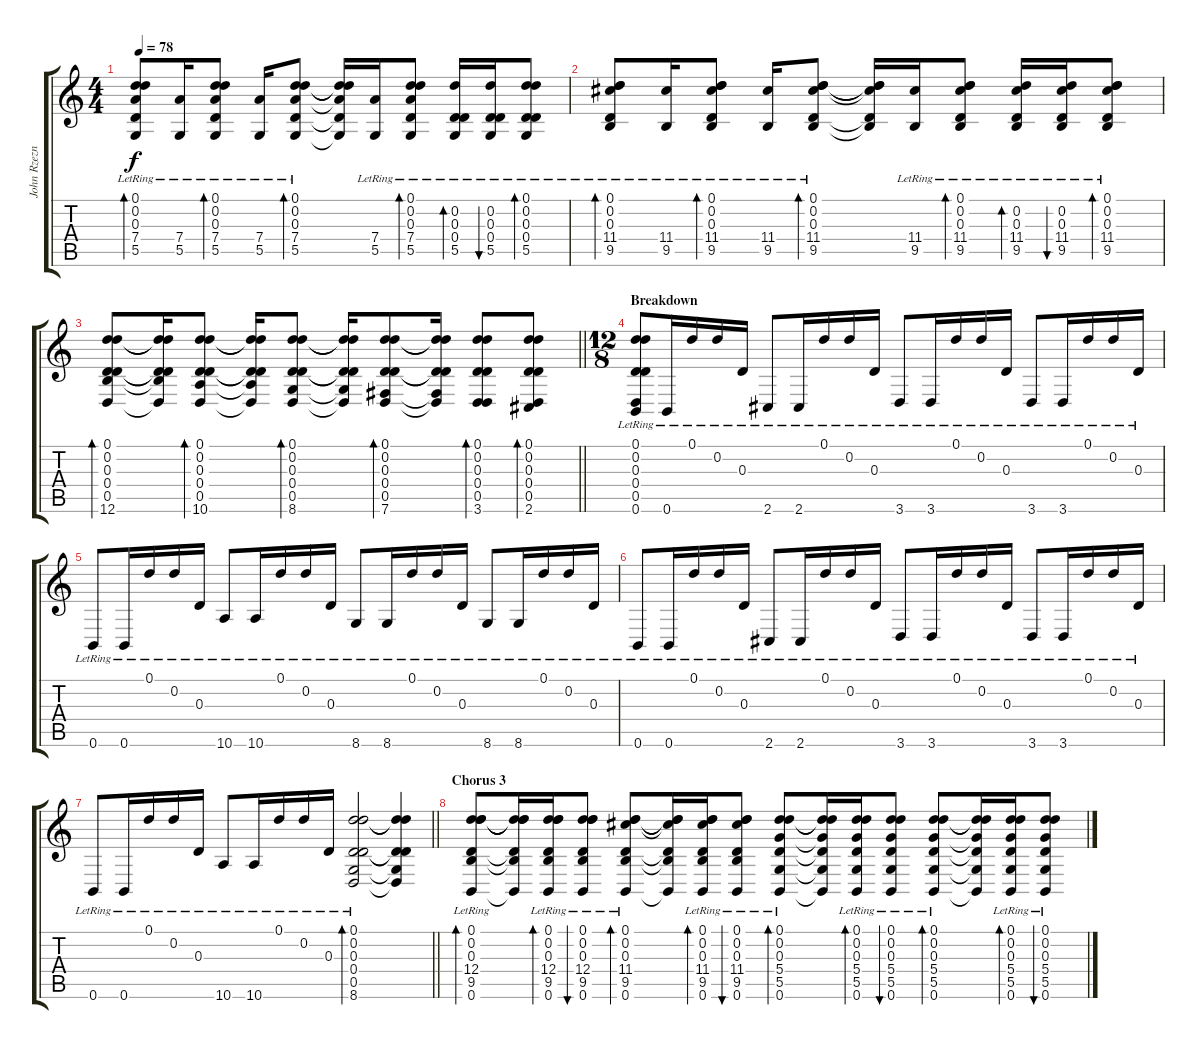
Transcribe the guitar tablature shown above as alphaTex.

\track ("John Rzeznik (Ac. Guitar)" "John Rzezn") {instrument acousticguitarsteel}
\staff {score tabs}
\tuning (D4 D4 D3 D3 D2 B1) {hide}
\ts (4 4)
\tempo 78
\clef g2
\ks c
(0.1{lr} 0.2{lr} 0.3{lr} 7.4{lr} 5.5{lr}).8{bd 30 dy f} (7.4{lr} 5.5{lr}).16 (0.1{lr} 0.2{lr} 0.3{lr} 7.4{lr} 5.5{lr}).8{bd 30} (7.4{lr} 5.5{lr}).16 (0.1{lr} 0.2{lr} 0.3{lr} 7.4{lr} 5.5{lr}).8{bd 30} (0.1{t} 0.2{t} 0.3{t} 7.4{t} 5.5{t}).16 (7.4{lr} 5.5{lr}).16 (0.1{lr} 0.2{lr} 0.3{lr} 7.4{lr} 5.5{lr}).8{bd 30} (0.2{lr} 0.3{lr} 0.4{lr} 5.5{lr}).16{bd 30} (0.2{lr} 0.3{lr} 0.4{lr} 5.5{lr}).16{bu 30} (0.1{lr} 0.2{lr} 0.3{lr} 0.4{lr} 5.5{lr}).8{bd 30} |
(0.1{lr} 0.2{lr} 0.3{lr} 11.4{lr} 9.5{lr}).8{bd 30} (11.4{lr} 9.5{lr}).16 (0.1{lr} 0.2{lr} 0.3{lr} 11.4{lr} 9.5{lr}).8{bd 30} (11.4{lr} 9.5{lr}).16 (0.1{lr} 0.2{lr} 0.3{lr} 11.4{lr} 9.5{lr}).8{bd 30} (0.1{t} 0.2{t} 0.3{t} 11.4{t} 9.5{t}).16 (11.4{lr} 9.5{lr}).16 (0.1{lr} 0.2{lr} 0.3{lr} 11.4{lr} 9.5{lr}).8{bd 30} (0.2{lr} 0.3{lr} 11.4{lr} 9.5{lr}).16{bd 30} (0.2{lr} 0.3{lr} 11.4{lr} 9.5{lr}).16{bu 30} (0.1{lr} 0.2{lr} 0.3{lr} 11.4{lr} 9.5{lr}).8{bd 30} |
\barLineRight lightlight
(0.1 0.2 0.3 0.4 0.5 12.6).8{bd 30} (0.1{t} 0.2{t} 0.3{t} 0.4{t} 0.5{t} 12.6{t}).16 (0.1 0.2 0.3 0.4 0.5 10.6).8{bd 30} (0.1{t} 0.2{t} 0.3{t} 0.4{t} 0.5{t} 10.6{t}).16 (0.1 0.2 0.3 0.4 0.5 8.6).8{bd 30} (0.1{t} 0.2{t} 0.3{t} 0.4{t} 0.5{t} 8.6{t}).16 (0.1 0.2 0.3 0.4 0.5 7.6).8{bd 30} (0.1{t} 0.2{t} 0.3{t} 0.4{t} 0.5{t} 7.6{t}).16 (0.1 0.2 0.3 0.4 0.5 3.6).8{bd 30} (0.1 0.2 0.3 0.4 0.5 2.6).8{bd 30} |
\ts (12 8)
\section ("" "Breakdown")
(0.1{lr} 0.2{lr} 0.3{lr} 0.4{lr} 0.5{lr} 0.6{lr}).8 0.6{lr}.16 0.1{lr}.16 0.2{lr}.16 0.3{lr}.16 2.6{lr}.8 2.6{lr}.16 0.1{lr}.16 0.2{lr}.16 0.3{lr}.16 3.6{lr}.8 3.6{lr}.16 0.1{lr}.16 0.2{lr}.16 0.3{lr}.16 3.6{lr}.8 3.6{lr}.16 0.1{lr}.16 0.2{lr}.16 0.3{lr}.16 |
0.6{lr}.8 0.6{lr}.16 0.1{lr}.16 0.2{lr}.16 0.3{lr}.16 10.6{lr}.8 10.6{lr}.16 0.1{lr}.16 0.2{lr}.16 0.3{lr}.16 8.6{lr}.8 8.6{lr}.16 0.1{lr}.16 0.2{lr}.16 0.3{lr}.16 8.6{lr}.8 8.6{lr}.16 0.1{lr}.16 0.2{lr}.16 0.3{lr}.16 |
0.6{lr}.8 0.6{lr}.16 0.1{lr}.16 0.2{lr}.16 0.3{lr}.16 2.6{lr}.8 2.6{lr}.16 0.1{lr}.16 0.2{lr}.16 0.3{lr}.16 3.6{lr}.8 3.6{lr}.16 0.1{lr}.16 0.2{lr}.16 0.3{lr}.16 3.6{lr}.8 3.6{lr}.16 0.1{lr}.16 0.2{lr}.16 0.3{lr}.16 |
\barLineRight lightlight
0.6{lr}.8 0.6{lr}.16 0.1{lr}.16 0.2{lr}.16 0.3{lr}.16 10.6{lr}.8 10.6{lr}.16 0.1{lr}.16 0.2{lr}.16 0.3{lr}.16 (0.1 0.2 0.3 0.4 0.5 8.6{lr}).2{bd 60} (0.1{t} 0.2{t} 0.3{t} 0.4{t} 0.5{t} 8.6{t}).4 |
\section ("" "Chorus 3")
(0.1{lr} 0.2{lr} 0.3{lr} 12.4{lr} 9.5{lr} 0.6{lr}).8{bd 30} (0.1{t} 0.2{t} 0.3{t} 12.4{t} 9.5{t} 0.6{t}).16 (0.1{lr} 0.2{lr} 0.3{lr} 12.4{lr} 9.5{lr} 0.6{lr}).16{bd 30} (0.1{lr} 0.2{lr} 0.3{lr} 12.4{lr} 9.5{lr} 0.6{lr}).8{bu 30} (0.1{lr} 0.2{lr} 0.3{lr} 11.4{lr} 9.5{lr} 0.6{lr}).8{bd 30} (0.1{t} 0.2{t} 0.3{t} 11.4{t} 9.5{t} 0.6{t}).16 (0.1{lr} 0.2{lr} 0.3{lr} 11.4{lr} 9.5{lr} 0.6{lr}).16{bd 30} (0.1{lr} 0.2{lr} 0.3{lr} 11.4{lr} 9.5{lr} 0.6{lr}).8{bu 30} (0.1{lr} 0.2{lr} 0.3{lr} 5.4{lr} 5.5{lr} 0.6{lr}).8{bd 30} (0.1{t} 0.2{t} 0.3{t} 5.4{t} 5.5{t} 0.6{t}).16 (0.1{lr} 0.2{lr} 0.3{lr} 5.4{lr} 5.5{lr} 0.6{lr}).16{bd 30} (0.1{lr} 0.2{lr} 0.3{lr} 5.4{lr} 5.5{lr} 0.6{lr}).8{bu 30} (0.1{lr} 0.2{lr} 0.3{lr} 5.4{lr} 5.5{lr} 0.6{lr}).8{bd 30} (0.1{t} 0.2{t} 0.3{t} 5.4{t} 5.5{t} 0.6{t}).16 (0.1{lr} 0.2{lr} 0.3{lr} 5.4{lr} 5.5{lr} 0.6{lr}).16{bd 30} (0.1{lr} 0.2{lr} 0.3{lr} 5.4{lr} 5.5{lr} 0.6{lr}).8{bu 30}
